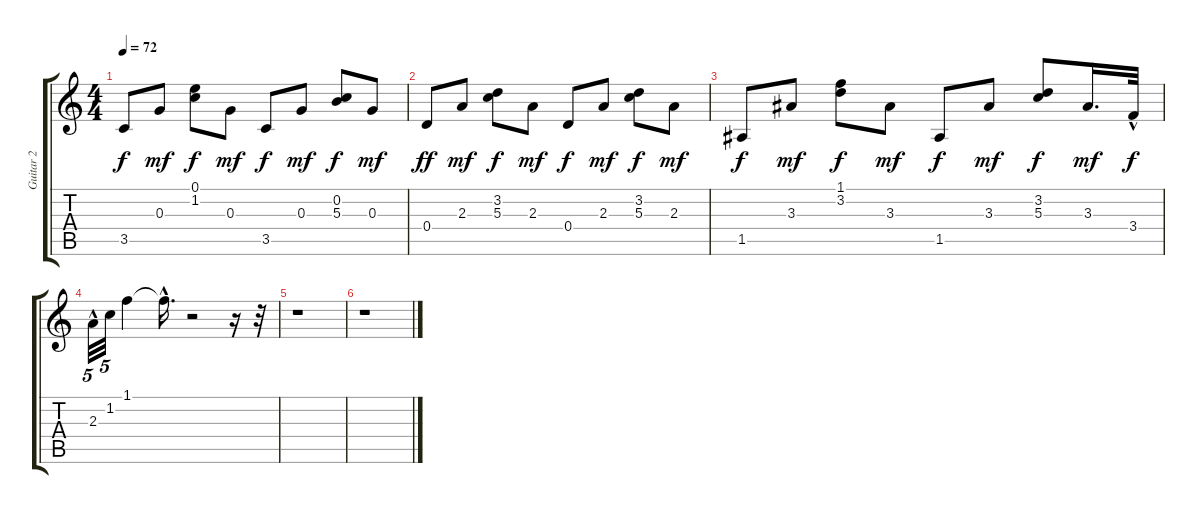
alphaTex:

\track ("Guitar 2" "Guitar 2") {instrument electricguitarclean}
\staff {score tabs}
\tuning (E4 B3 G3 D3 A2 E2) {hide}
\ts (4 4)
\tempo 72
\clef g2
\ks c
3.5.8{dy f} 0.3.8{dy mf} (0.1 1.2).8{dy f} 0.3.8{dy mf} 3.5.8{dy f} 0.3.8{dy mf} (0.2 5.3).8{dy f} 0.3.8{dy mf} |
0.4.8{dy ff} 2.3.8{dy mf} (3.2 5.3).8{dy f} 2.3.8{dy mf} 0.4.8{dy f} 2.3.8{dy mf} (3.2 5.3).8{dy f} 2.3.8{dy mf} |
1.5.8{dy f} 3.3.8{dy mf} (1.1 3.2).8{dy f} 3.3.8{dy mf} 1.5.8{dy f} 3.3.8{dy mf} (3.2 5.3).8{dy f} 3.3.16{d dy mf} 3.4{hac}.32{dy f} |
2.3{hac}.32{tu (5 4)} 1.2.32{tu (5 4)} 1.1.4 1.1{hac t}.16{d} r.2 r.16 r.32 |
r.1 |
r.1
